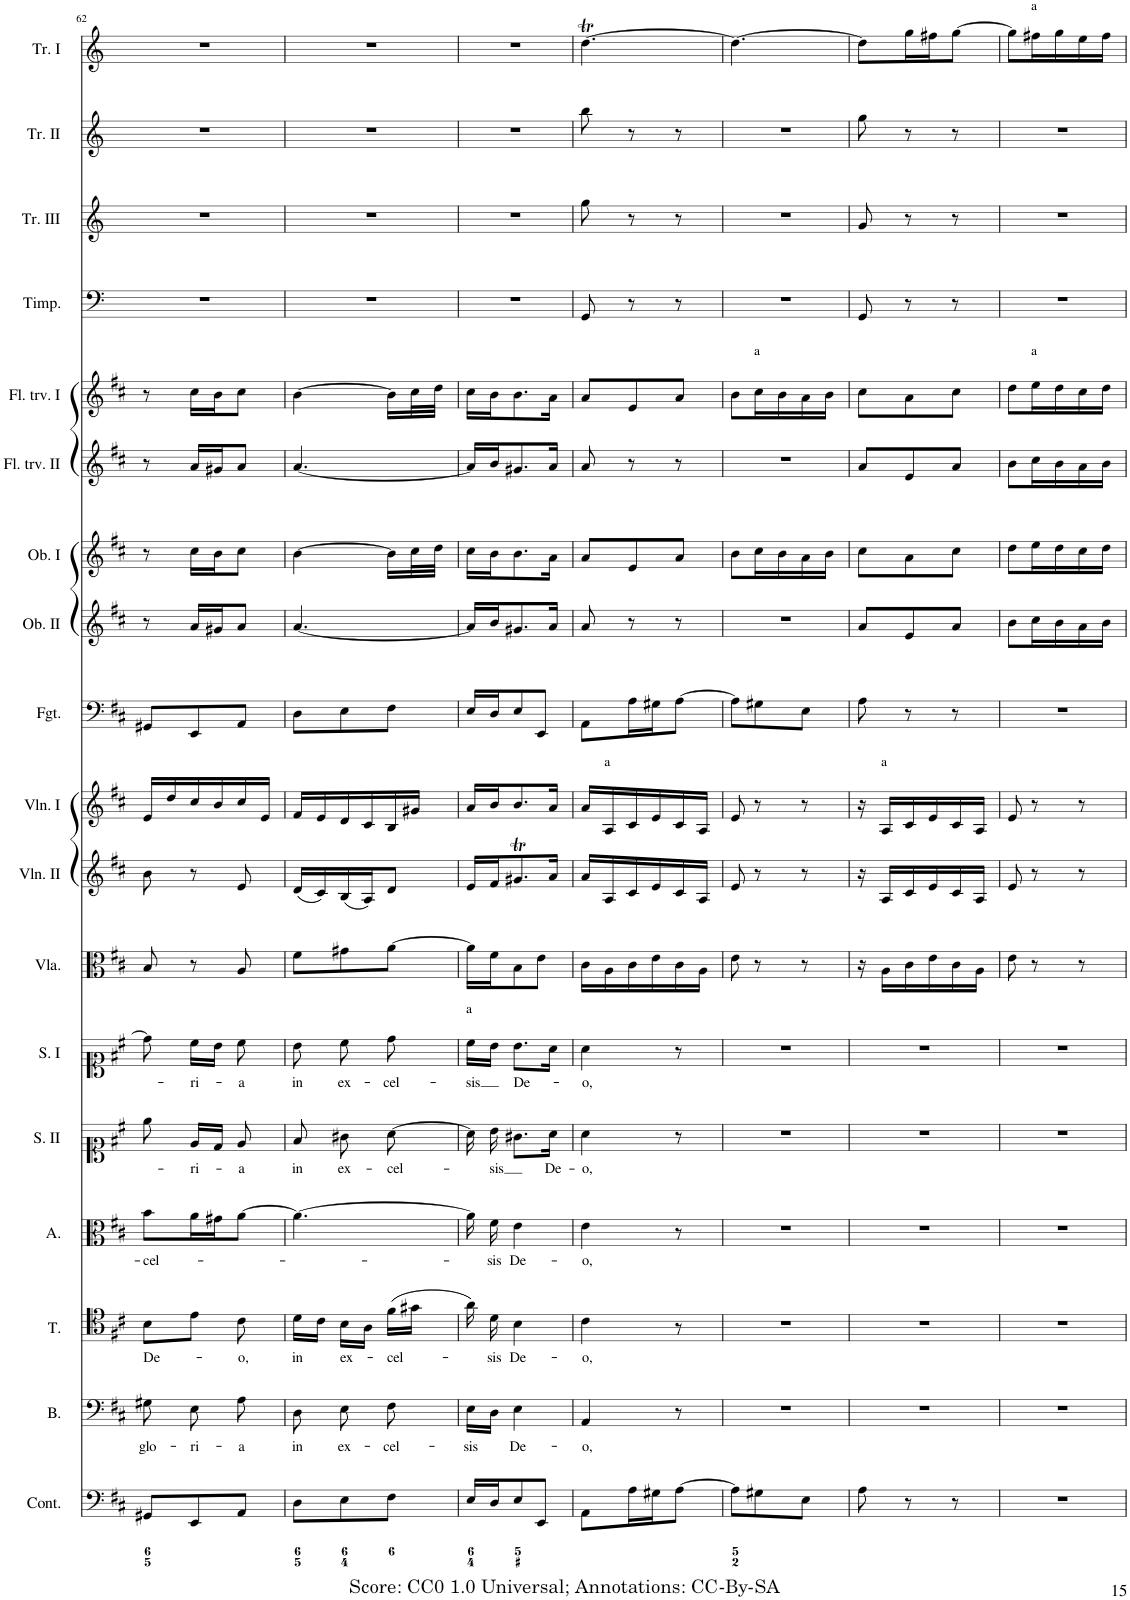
**kern	**kern	**kern	**text	**kern	**text	**kern	**text	**kern	**text	**kern	**text	**kern	**kern	**kern	**kern	**kern	**kern	**kern	**kern	**kern	**kern	**kern	**kern
*part19	*part18	*part17	*part17	*part16	*part16	*part15	*part15	*part14	*part14	*part13	*part13	*part12	*part11	*part10	*part9	*part8	*part7	*part6	*part5	*part4	*part3	*part2	*part1
*staff19	*staff18	*staff17	*staff17	*staff16	*staff16	*staff15	*staff15	*staff14	*staff14	*staff13	*staff13	*staff12	*staff11	*staff10	*staff9	*staff8	*staff7	*staff6	*staff5	*staff4	*staff3	*staff2	*staff1
*I"Continuo	*I"Continuo	*I"Basso	*	*I"Tenore	*	*I"Alto	*	*I"Soprano II	*	*I"Soprano I	*	*I"Viola	*I"Violino II	*I"Violino I	*I"Fagotti	*I"Oboe II	*I"Oboe I	*I"Flauto traverso II	*I"Flauto traverso I	*I"Timpani	*I"Tromba III	*I"Tromba II	*I"Tromba I
*I'Cont.	*I'Cont.	*I'B.	*	*I'T.	*	*I'A.	*	*I'S. II	*	*I'S. I	*	*I'Vla.	*I'Vln. II	*I'Vln. I	*I'Fgt.	*I'Ob. II	*I'Ob. I	*I'Fl. trv. II	*I'Fl. trv. I	*I'Timp.	*I'Tr. III	*I'Tr. II	*I'Tr. I
!!LO:PB:g=z
*clefF4	*clefF4	*clefF4	*	*clefC4	*	*clefC3	*	*clefC1	*	*clefC1	*	*clefC3	*clefG2	*clefG2	*clefF4	*clefG2	*clefG2	*clefG2	*clefG2	*clefF4	*clefG2	*clefG2	*clefG2
*	*	*	*	*	*	*	*	*	*	*	*	*	*	*	*	*	*	*	*	*Trd-1c-2	*Trd-1c-2	*Trd-1c-2	*Trd-1c-2
*k[f#c#]	*k[f#c#]	*k[f#c#]	*	*k[f#c#]	*	*k[f#c#]	*	*k[f#c#]	*	*k[f#c#]	*	*k[f#c#]	*k[f#c#]	*k[f#c#]	*k[f#c#]	*k[f#c#]	*k[f#c#]	*k[f#c#]	*k[f#c#]	*k[]	*k[]	*k[]	*k[]
*M3/8	*M3/8	*M3/8	*	*M3/8	*	*M3/8	*	*M3/8	*	*M3/8	*	*M3/8	*M3/8	*M3/8	*M3/8	*M3/8	*M3/8	*M3/8	*M3/8	*M3/8	*M3/8	*M3/8	*M3/8
=62	=62	=62	=62	=62	=62	=62	=62	=62	=62	=62	=62	=62	=62	=62	=62	=62	=62	=62	=62	=62	=62	=62	=62
!	!	!	!LO:LY:b	!	!LO:LY:b	!	!LO:LY:b	!	!	!	!	!	!	!	!	!	!	!	!	!	!	!	!
8GG#X/L	8GG#X/L	8G#X\	glo-	8B\L	De-	8b\L	-cel-	8ee\	.	8dd\]	.	8B/	8b\	16e/LL	8GG#X/L	8r	8r	8r	8r	4.r	4.r	4.r	4.r
.	.	.	.	.	.	.	.	.	.	.	.	.	.	16dd/	.	.	.	.	.	.	.	.	.
!	!	!	!LO:LY:b	!	!	!	!	!	!LO:LY:b	!	!LO:LY:b	!	!	!	!	!	!	!	!	!	!	!	!
8EE/	8EE/	8E\	-ri-	8e\J	.	16a\L	.	16e/LL	-ri-	16cc#\LL	-ri-	8r	8r	16cc#/	8EE/	16a/LL	16cc#\LL	16a/LL	16cc#\LL	.	.	.	.
.	.	.	.	.	.	16g#X\J	.	16d/JJ	.	16b\JJ	.	.	.	16b/	.	16g#X/J	16b\J	16g#X/J	16b\J	.	.	.	.
!	!	!	!LO:LY:b	!	!LO:LY:b	!	!	!	!LO:LY:b	!	!LO:LY:b	!	!	!	!	!	!	!	!	!	!	!	!
8AA/J	8AA/J	8A\	-a	8c#\	-o,	[8a\J	.	8e/	-a	8cc#\	-a	8A/	8e/	16cc#/	8AA/J	8a/J	8cc#\J	8a/J	8cc#\J	.	.	.	.
.	.	.	.	.	.	.	.	.	.	.	.	.	.	16e/JJ	.	.	.	.	.	.	.	.	.
=63	=63	=63	=63	=63	=63	=63	=63	=63	=63	=63	=63	=63	=63	=63	=63	=63	=63	=63	=63	=63	=63	=63	=63
!	!	!	!LO:LY:b	!	!LO:LY:b	!	!	!	!LO:LY:b	!	!LO:LY:b	!	!	!	!	!	!	!	!	!	!	!	!
8D\L	8D\L	8D\	in	16d\LL	in	4.a\_	.	8f#/	in	8b\	in	8f#\L	(16d/LL	16f#/LL	8D\L	[4.a/	[4b\	[4.a/	[4b\	4.r	4.r	4.r	4.r
.	.	.	.	16c#\JJ	.	.	.	.	.	.	.	.	16c#/)	16e/	.	.	.	.	.	.	.	.	.
!	!	!	!LO:LY:b	!	!LO:LY:b	!	!	!	!LO:LY:b	!	!LO:LY:b	!	!	!	!	!	!	!	!	!	!	!	!
8E\	8E\	8E\	ex-	16B\LL	ex-	.	.	8g#X\	ex-	8cc#\	ex-	8g#X\	(16B/	16d/	8E\	.	.	.	.	.	.	.	.
.	.	.	.	16A\JJ	.	.	.	.	.	.	.	.	16A/J)	16c#/	.	.	.	.	.	.	.	.	.
!	!	!	!LO:LY:b	!	!LO:LY:b	!	!	!	!LO:LY:b	!	!LO:LY:b	!	!	!	!	!	!	!	!	!	!	!	!
8F#\J	8F#\J	8F#\	-cel-	(16f#\LL	-cel-	.	.	[8a\	-cel-	8dd\	-cel-	[8a\J	8d/J	16B/	8F#\J	.	16b\LL]	.	16b\LL]	.	.	.	.
.	.	.	.	16g#X\JJ	.	.	.	.	.	.	.	.	.	16g#X/JJ	.	.	32cc#\L	.	32cc#\L	.	.	.	.
.	.	.	.	.	.	.	.	.	.	.	.	.	.	.	.	.	32dd\JJJ	.	32dd\JJJ	.	.	.	.
=64	=64	=64	=64	=64	=64	=64	=64	=64	=64	=64	=64	=64	=64	=64	=64	=64	=64	=64	=64	=64	=64	=64	=64
!	!	!	!	!	!	!	!	!	!	!LO:TX:a:t=a	!	!	!	!	!	!	!	!	!	!	!	!	!
!	!	!	!LO:LY:b	!	!	!	!	!	!	!	!LO:LY:b	!	!	!	!	!	!	!	!	!	!	!	!
16E/LL	16E/LL	16E\LL	-sis	16a\)	.	16a\]	.	16a\]	.	16cc#\LL	-sis	16a\LL]	16e/LL	16a/LL	16E/LL	16a/LL]	16cc#\LL	16a/LL]	16cc#\LL	4.r	4.r	4.r	4.r
!	!	!	!	!	!LO:LY:b	!	!LO:LY:b	!	!LO:LY:b	!	!	!	!	!	!	!	!	!	!	!	!	!	!
16D/J	16D/J	16D\JJ	.	16d\	-sis	16f#\	-sis	16b\	-sis	16b\JJ	.	16f#\J	16f#/J	16b/J	16D/J	16b/J	16b\J	16b/J	16b\J	.	.	.	.
!	!	!	!LO:LY:b	!	!LO:LY:b	!	!LO:LY:b	!	!	!	!LO:LY:b	!	!	!	!	!	!	!	!	!	!	!	!
8E/	8E/	4E\	De-	4B\	De-	4e\	De-	8.g#X\L	.	8.b\L	De-	8B\	8.g#Xt/	8.b/	8E/	8.g#X/	8.b\	8.g#X/	8.b\	.	.	.	.
8EE/J	8EE/J	.	.	.	.	.	.	.	.	.	.	8e\J	.	.	8EE/J	.	.	.	.	.	.	.	.
!	!	!	!	!	!	!	!	!	!LO:LY:b	!	!	!	!	!	!	!	!	!	!	!	!	!	!
.	.	.	.	.	.	.	.	16a\Jk	De-	16a\Jk	.	.	16a/Jk	16a/Jk	.	16a/Jk	16a\Jk	16a/Jk	16a\Jk	.	.	.	.
=65	=65	=65	=65	=65	=65	=65	=65	=65	=65	=65	=65	=65	=65	=65	=65	=65	=65	=65	=65	=65	=65	=65	=65
!	!	!	!LO:LY:b	!	!LO:LY:b	!	!LO:LY:b	!	!LO:LY:b	!	!LO:LY:b	!	!	!	!	!	!	!	!	!	!	!	!
8AA\L	8AA\L	4AA/	-o,	4c#\	-o,	4e\	-o,	4a\	-o,	4a\	-o,	16c#\LL	16a/LL	16a/LL	8AA\L	8a/	8a/L	8a/	8a/L	8GG/	8gg\	8bb\	[4.ddT\
!	!	!	!	!	!	!	!	!	!	!	!	!	!	!LO:TX:a:t=a	!	!	!	!	!	!	!	!	!
.	.	.	.	.	.	.	.	.	.	.	.	16A\	16A/	16A/	.	.	.	.	.	.	.	.	.
16A\L	16A\L	.	.	.	.	.	.	.	.	.	.	16c#\	16c#/	16c#/	16A\L	8r	8e/	8r	8e/	8r	8r	8r	.
16G#X\J	16G#X\J	.	.	.	.	.	.	.	.	.	.	16e\	16e/	16e/	16G#X\J	.	.	.	.	.	.	.	.
[8A\J	[8A\J	8r	.	8r	.	8r	.	8r	.	8r	.	16c#\	16c#/	16c#/	[8A\J	8r	8a/J	8r	8a/J	8r	8r	8r	.
.	.	.	.	.	.	.	.	.	.	.	.	16A\JJ	16A/JJ	16A/JJ	.	.	.	.	.	.	.	.	.
=66	=66	=66	=66	=66	=66	=66	=66	=66	=66	=66	=66	=66	=66	=66	=66	=66	=66	=66	=66	=66	=66	=66	=66
8A\L]	8A\L]	4.r	.	4.r	.	4.r	.	4.r	.	4.r	.	8e\	8e/	8e/	8A\L]	4.r	8b\L	4.r	8b\L	4.r	4.r	4.r	4.dd\_
!	!	!	!	!	!	!	!	!	!	!	!	!	!	!	!	!	!	!	!LO:TX:a:t=a	!	!	!	!
8G#X\	8G#X\	.	.	.	.	.	.	.	.	.	.	8r	8r	8r	8G#X\	.	16cc#\L	.	16cc#\L	.	.	.	.
.	.	.	.	.	.	.	.	.	.	.	.	.	.	.	.	.	16b\	.	16b\	.	.	.	.
8E\J	8E\J	.	.	.	.	.	.	.	.	.	.	8r	8r	8r	8E\J	.	16a\	.	16a\	.	.	.	.
.	.	.	.	.	.	.	.	.	.	.	.	.	.	.	.	.	16b\JJ	.	16b\JJ	.	.	.	.
=67	=67	=67	=67	=67	=67	=67	=67	=67	=67	=67	=67	=67	=67	=67	=67	=67	=67	=67	=67	=67	=67	=67	=67
8A	8A\	4.r	.	4.r	.	4.r	.	4.r	.	4.r	.	16r	16r	16r	8A\	8a/L	8cc#\L	8a/L	8cc#\L	8GG/	8g/	8gg\	8dd\L]
!	!	!	!	!	!	!	!	!	!	!	!	!	!	!LO:TX:a:t=a	!	!	!	!	!	!	!	!	!
.	.	.	.	.	.	.	.	.	.	.	.	16A\LL	16A/LL	16A/LL	.	.	.	.	.	.	.	.	.
8r	8r	.	.	.	.	.	.	.	.	.	.	16c#\	16c#/	16c#/	8r	8e/	8a\	8e/	8a\	8r	8r	8r	16gg\L
.	.	.	.	.	.	.	.	.	.	.	.	16e\	16e/	16e/	.	.	.	.	.	.	.	.	16ff#X\J
8r	8r	.	.	.	.	.	.	.	.	.	.	16c#\	16c#/	16c#/	8r	8a/J	8cc#\J	8a/J	8cc#\J	8r	8r	8r	[8gg\J
.	.	.	.	.	.	.	.	.	.	.	.	16A\JJ	16A/JJ	16A/JJ	.	.	.	.	.	.	.	.	.
=68	=68	=68	=68	=68	=68	=68	=68	=68	=68	=68	=68	=68	=68	=68	=68	=68	=68	=68	=68	=68	=68	=68	=68
4.r	4.r	4.r	.	4.r	.	4.r	.	4.r	.	4.r	.	8e\	8e/	8e/	4.r	8b\L	8dd\L	8b\L	8dd\L	4.r	4.r	4.r	8gg\L]
!	!	!	!	!	!	!	!	!	!	!	!	!	!	!	!	!	!	!	!	!	!	!	!LO:TX:a:t=a
!	!	!	!	!	!	!	!	!	!	!	!	!	!	!	!	!	!	!	!LO:TX:a:t=a	!	!	!	!
.	.	.	.	.	.	.	.	.	.	.	.	8r	8r	8r	.	16cc#\L	16ee\L	16cc#\L	16ee\L	.	.	.	16ff#X\L
.	.	.	.	.	.	.	.	.	.	.	.	.	.	.	.	16b\	16dd\	16b\	16dd\	.	.	.	16gg\
.	.	.	.	.	.	.	.	.	.	.	.	8r	8r	8r	.	16a\	16cc#\	16a\	16cc#\	.	.	.	16ee\
.	.	.	.	.	.	.	.	.	.	.	.	.	.	.	.	16b\JJ	16dd\JJ	16b\JJ	16dd\JJ	.	.	.	16ff#\JJ
=	=	=	=	=	=	=	=	=	=	=	=	=	=	=	=	=	=	=	=	=	=	=	=
*-	*-	*-	*-	*-	*-	*-	*-	*-	*-	*-	*-	*-	*-	*-	*-	*-	*-	*-	*-	*-	*-	*-	*-
